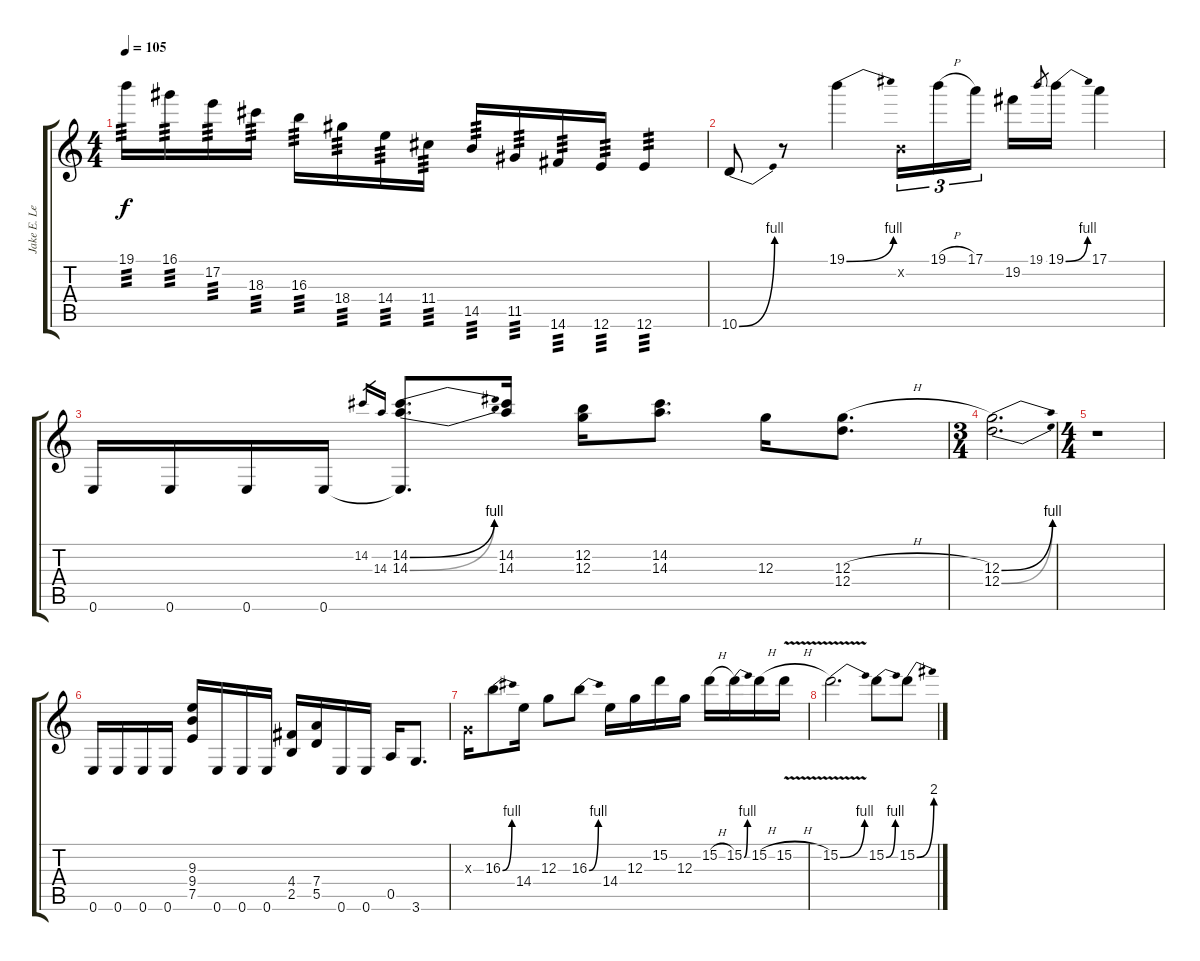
\track ("Jake E. Lee Lead" "Jake E. Le") {instrument overdrivenguitar}
\staff {score tabs}
\tuning (E4 B3 G3 D3 A2 E2) {hide}
\ts (4 4)
\tempo 105
\clef g2
\ks c
19.1.16{tp 3 dy f} 16.1.16{tp 3} 17.2.16{tp 3} 18.3.16{tp 3} 16.3.16{tp 3} 18.4.16{tp 3} 14.4.16{tp 3} 11.4.16{tp 3} 14.5.16{tp 3} 11.5.16{tp 3} 14.6.16{tp 3} 12.6.16{tp 3} 12.6.4{tp 3} |
10.6{be (bend 0 0 60 4)}.8 r.8 19.1{be (bend 0 0 60 4)}.4 0.2{x}.16{tu (3 2)} 19.1{h}.16{tu (3 2)} 17.1.16{tu (3 2) beam splitsecondary} 19.2.16 19.1.8{gr} 19.1{be (bend 0 0 60 4)}.16 17.1.4 |
0.6.16 0.6.16 0.6.16 0.6.16 14.2.16{gr} 14.3.16{gr} (14.2{be (bend 0 0 60 4)} 14.3{be (bend 0 0 60 4)} 0.6{t}).8{d} (14.2 14.3).16 (12.2 12.3).16 (14.2 14.3).8{d} 12.3.16 (12.3{h} 12.4).8{d} |
\ts (3 4)
(12.3{be (bend 0 0 60 4)} 12.4{be (bend 0 0 60 4)}).2{d} |
\ts (4 4)
r.1 |
0.6.16 0.6.16 0.6.16 0.6.16 (9.3 9.4 7.5).16 0.6.16 0.6.16 0.6.16 (4.4 2.5).16 (7.4 5.5).16 0.6.16 0.6.16 0.5.16 3.6.8{d} |
0.3{x}.16 16.3{be (bend 0 0 60 4)}.8 14.4.16 12.3.8 16.3{be (bend 0 0 60 4)}.8 14.4.16 12.3.16 15.2.16 12.3.16 15.2{h}.16 15.2{be (bend 0 0 60 4)}.16 15.2{h}.16 15.2{v h}.16 |
15.2{be (bend 0 0 60 4) v}.2{d} 15.2{be (bend 0 0 60 4)}.8 15.2{be (bend 0 0 60 8)}.8
